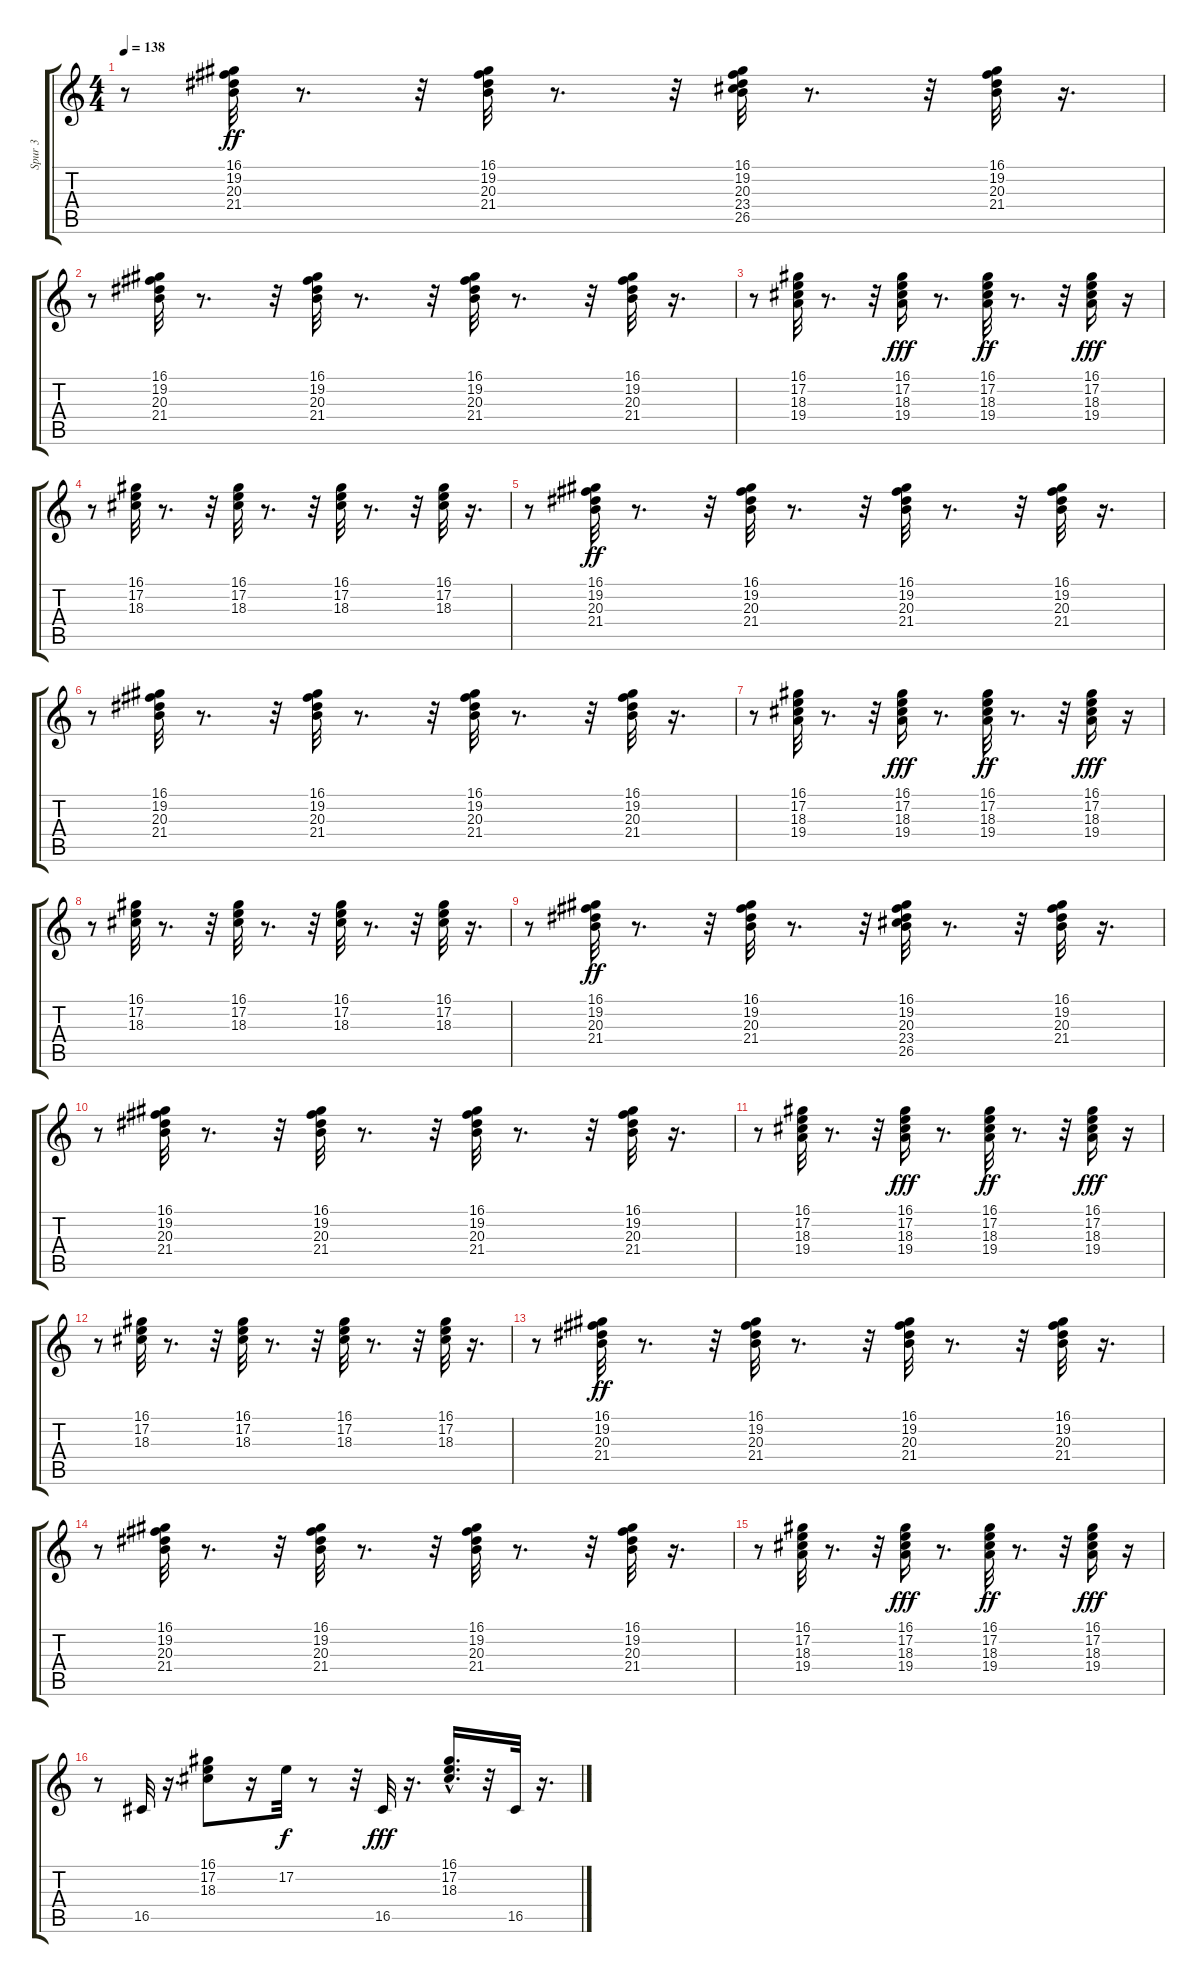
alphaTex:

\track ("Spur 3" "Spur 3") {instrument rockorgan}
\staff {score tabs}
\tuning (E4 B3 G3 D3 A2 E2) {hide}
\ts (4 4)
\tempo 138
\clef g2
\ks c
r.8{dy fff} (16.1 19.2 20.3 21.4).32{dy ff} r.8{d} r.32 (16.1 19.2 20.3 21.4).32 r.8{d} r.32 (16.1 19.2 20.3 23.4 26.5).32 r.8{d} r.32 (16.1 19.2 20.3 21.4).32 r.16{d} |
r.8 (16.1 19.2 20.3 21.4).32 r.8{d} r.32 (16.1 19.2 20.3 21.4).32 r.8{d} r.32 (16.1 19.2 20.3 21.4).32 r.8{d} r.32 (16.1 19.2 20.3 21.4).32 r.16{d} |
r.8 (16.1 17.2 18.3 19.4).32 r.8{d} r.32 (16.1 17.2 18.3 19.4).16{dy fff} r.8{d} (16.1 17.2 18.3 19.4).32{dy ff} r.8{d} r.32 (16.1 17.2 18.3 19.4).16{dy fff} r.16 |
r.8 (16.1 17.2 18.3).32 r.8{d} r.32 (16.1 17.2 18.3).32 r.8{d} r.32 (16.1 17.2 18.3).32 r.8{d} r.32 (16.1 17.2 18.3).32 r.16{d} |
r.8 (16.1 19.2 20.3 21.4).32{dy ff} r.8{d} r.32 (16.1 19.2 20.3 21.4).32 r.8{d} r.32 (16.1 19.2 20.3 21.4).32 r.8{d} r.32 (16.1 19.2 20.3 21.4).32 r.16{d} |
r.8 (16.1 19.2 20.3 21.4).32 r.8{d} r.32 (16.1 19.2 20.3 21.4).32 r.8{d} r.32 (16.1 19.2 20.3 21.4).32 r.8{d} r.32 (16.1 19.2 20.3 21.4).32 r.16{d} |
r.8 (16.1 17.2 18.3 19.4).32 r.8{d} r.32 (16.1 17.2 18.3 19.4).16{dy fff} r.8{d} (16.1 17.2 18.3 19.4).32{dy ff} r.8{d} r.32 (16.1 17.2 18.3 19.4).16{dy fff} r.16 |
r.8 (16.1 17.2 18.3).32 r.8{d} r.32 (16.1 17.2 18.3).32 r.8{d} r.32 (16.1 17.2 18.3).32 r.8{d} r.32 (16.1 17.2 18.3).32 r.16{d} |
r.8 (16.1 19.2 20.3 21.4).32{dy ff} r.8{d} r.32 (16.1 19.2 20.3 21.4).32 r.8{d} r.32 (16.1 19.2 20.3 23.4 26.5).32 r.8{d} r.32 (16.1 19.2 20.3 21.4).32 r.16{d} |
r.8 (16.1 19.2 20.3 21.4).32 r.8{d} r.32 (16.1 19.2 20.3 21.4).32 r.8{d} r.32 (16.1 19.2 20.3 21.4).32 r.8{d} r.32 (16.1 19.2 20.3 21.4).32 r.16{d} |
r.8 (16.1 17.2 18.3 19.4).32 r.8{d} r.32 (16.1 17.2 18.3 19.4).16{dy fff} r.8{d} (16.1 17.2 18.3 19.4).32{dy ff} r.8{d} r.32 (16.1 17.2 18.3 19.4).16{dy fff} r.16 |
r.8 (16.1 17.2 18.3).32 r.8{d} r.32 (16.1 17.2 18.3).32 r.8{d} r.32 (16.1 17.2 18.3).32 r.8{d} r.32 (16.1 17.2 18.3).32 r.16{d} |
r.8 (16.1 19.2 20.3 21.4).32{dy ff} r.8{d} r.32 (16.1 19.2 20.3 21.4).32 r.8{d} r.32 (16.1 19.2 20.3 21.4).32 r.8{d} r.32 (16.1 19.2 20.3 21.4).32 r.16{d} |
r.8 (16.1 19.2 20.3 21.4).32 r.8{d} r.32 (16.1 19.2 20.3 21.4).32 r.8{d} r.32 (16.1 19.2 20.3 21.4).32 r.8{d} r.32 (16.1 19.2 20.3 21.4).32 r.16{d} |
r.8 (16.1 17.2 18.3 19.4).32 r.8{d} r.32 (16.1 17.2 18.3 19.4).16{dy fff} r.8{d} (16.1 17.2 18.3 19.4).32{dy ff} r.8{d} r.32 (16.1 17.2 18.3 19.4).16{dy fff} r.16 |
r.8 16.5.32 r.16{d} (16.1 17.2 18.3).8 r.16 17.2.32{dy f} r.8 r.32 16.5.32{dy fff} r.16{d} (16.1{hac} 17.2{hac} 18.3{hac}).16{d} r.32 16.5.32 r.16{d}
